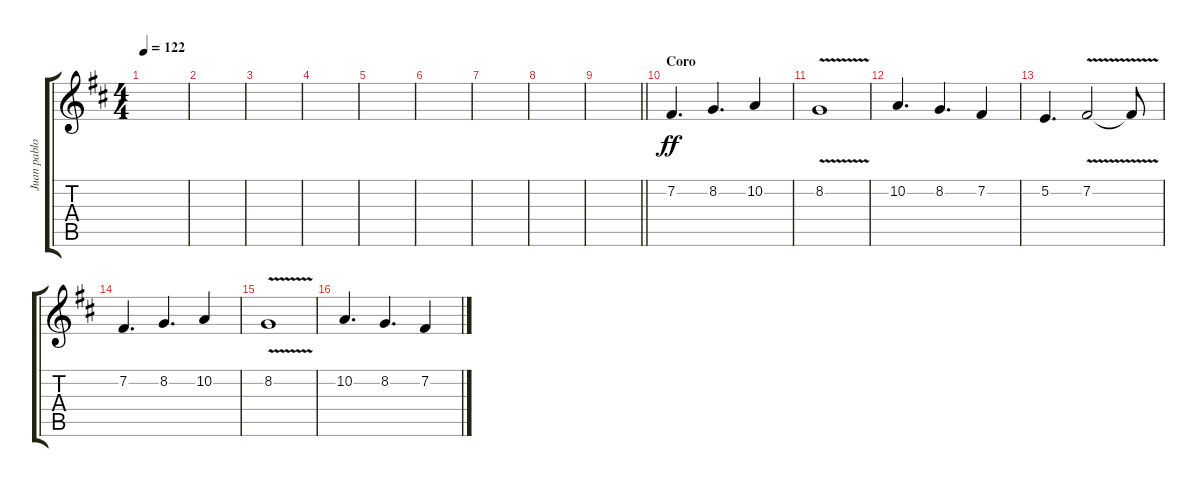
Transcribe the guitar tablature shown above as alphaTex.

\track ("Juan pablo Giron" "Juan pablo") {instrument tenorsax}
\staff {score tabs}
\tuning (E4 B3 G3 D3 A2 E2) {hide}
\ts (4 4)
\tempo 122
\clef g2
\ks d
|
|
|
|
|
|
|
|
\barLineRight lightlight
|
\section ("" "Coro")
7.2.4{d dy ff volume 15} 8.2.4{d} 10.2.4 |
8.2{v}.1 |
10.2.4{d} 8.2.4{d} 7.2.4 |
5.2.4{d} 7.2{v}.2 7.2{t}.8 |
7.2.4{d} 8.2.4{d} 10.2.4 |
8.2{v}.1 |
10.2.4{d} 8.2.4{d} 7.2.4
